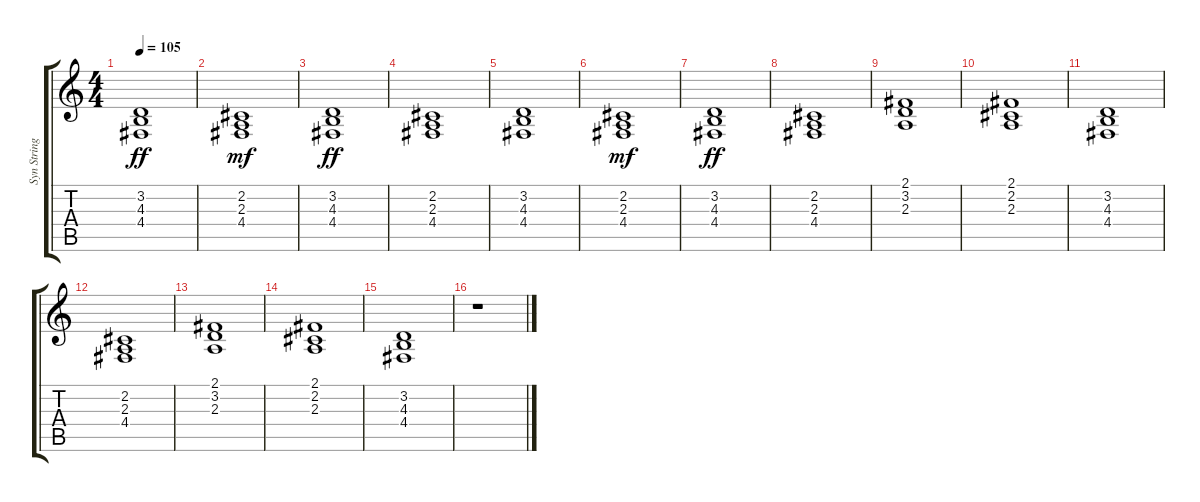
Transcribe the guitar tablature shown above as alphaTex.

\track ("Syn Strings 2" "Syn String") {instrument synthstrings2}
\staff {score tabs}
\tuning (E4 B3 G3 D3 A2 E2) {hide}
\ts (4 4)
\tempo 105
\clef g2
\ks c
(3.2 4.3 4.4).1{dy ff} |
(2.2 2.3 4.4).1{dy mf} |
(3.2 4.3 4.4).1{dy ff} |
(2.2 2.3 4.4).1 |
(3.2 4.3 4.4).1 |
(2.2 2.3 4.4).1{dy mf} |
(3.2 4.3 4.4).1{dy ff} |
(2.2 2.3 4.4).1 |
(2.1 3.2 2.3).1 |
(2.1 2.2 2.3).1 |
(3.2 4.3 4.4).1 |
(2.2 2.3 4.4).1 |
(2.1 3.2 2.3).1 |
(2.1 2.2 2.3).1 |
(3.2 4.3 4.4).1 |
r.1
